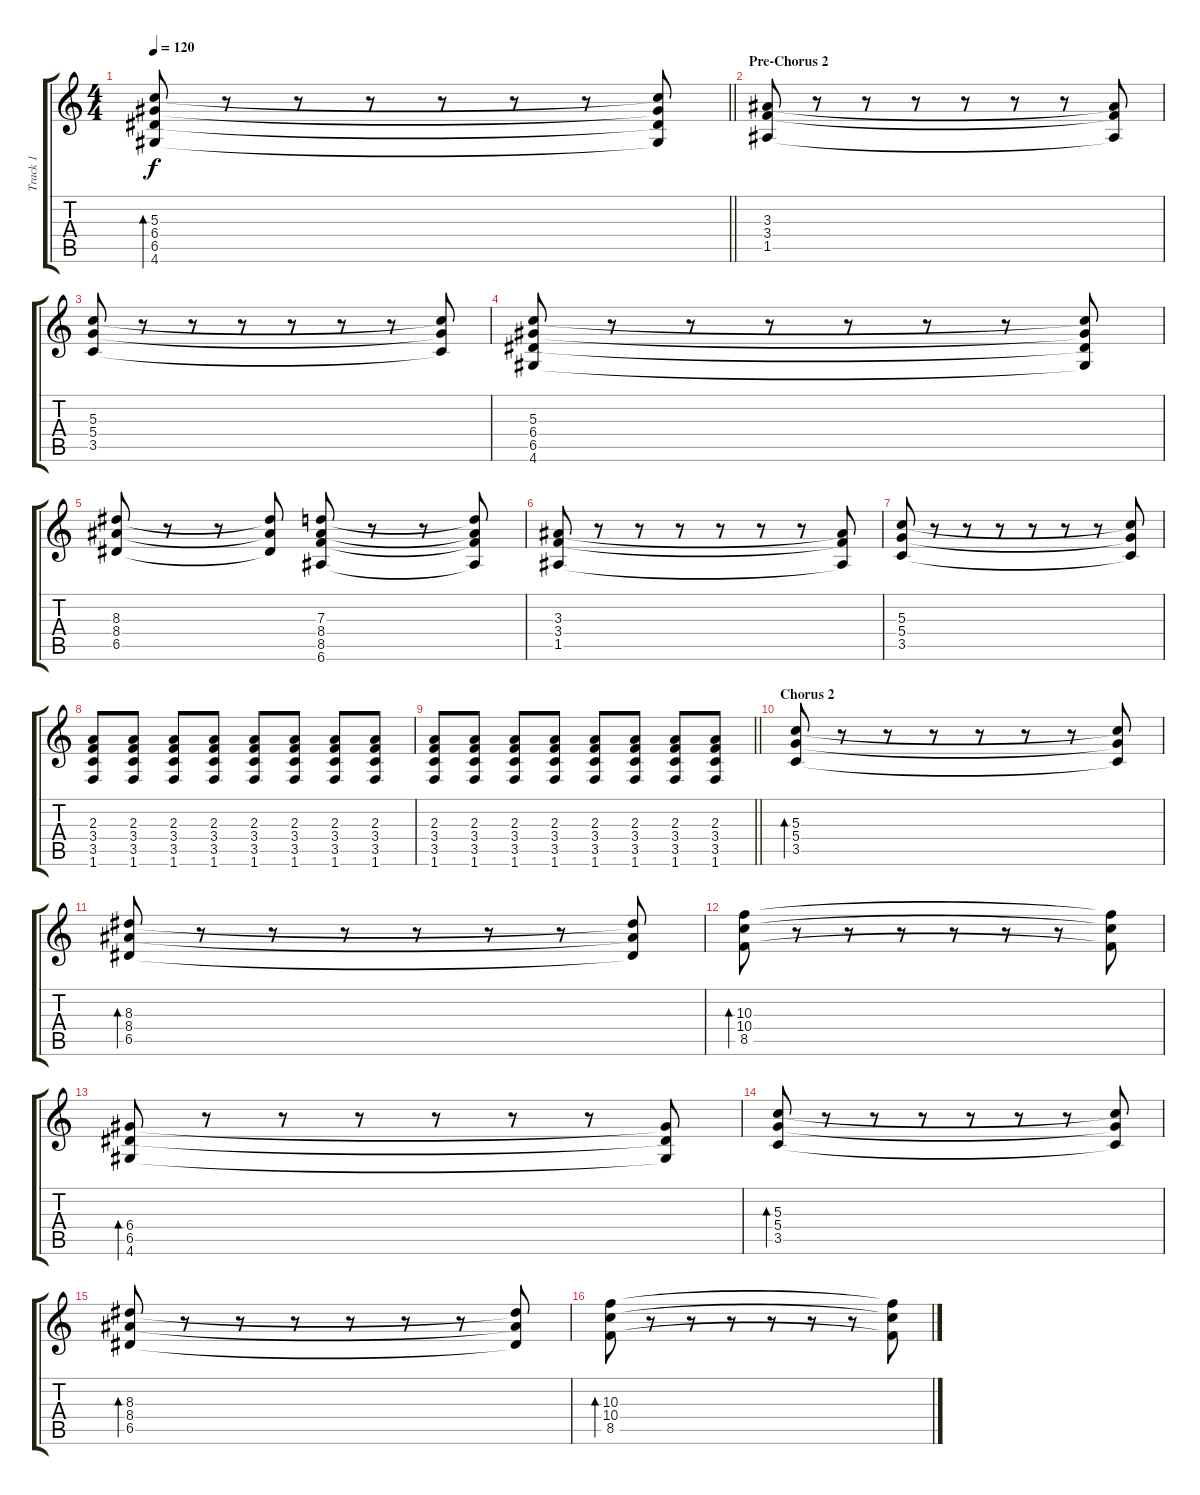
\track ("Track 1" "Track 1") {instrument acousticguitarsteel}
\staff {score tabs}
\tuning (E4 B3 G3 D3 A2 E2) {hide}
\ts (4 4)
\tempo 120
\clef g2
\barLineRight lightlight
\ks c
(5.3 6.4 6.5 4.6).8{bd 480 dy f} r.8 r.8 r.8 r.8 r.8 r.8 (5.3{t} 6.4{t} 6.5{t} 4.6{t}).8 |
\section ("" "Pre-Chorus 2")
(3.3 3.4 1.5).8 r.8 r.8 r.8 r.8 r.8 r.8 (3.3{t} 3.4{t} 1.5{t}).8 |
(5.3 5.4 3.5).8 r.8 r.8 r.8 r.8 r.8 r.8 (5.3{t} 5.4{t} 3.5{t}).8 |
(5.3 6.4 6.5 4.6).8 r.8 r.8 r.8 r.8 r.8 r.8 (5.3{t} 6.4{t} 6.5{t} 4.6{t}).8 |
(8.3 8.4 6.5).8 r.8 r.8 (8.3{t} 8.4{t} 6.5{t}).8 (7.3 8.4 8.5 6.6).8 r.8 r.8 (7.3{t} 8.4{t} 8.5{t} 6.6{t}).8 |
(3.3 3.4 1.5).8 r.8 r.8 r.8 r.8 r.8 r.8 (3.3{t} 3.4{t} 1.5{t}).8 |
(5.3 5.4 3.5).8 r.8 r.8 r.8 r.8 r.8 r.8 (5.3{t} 5.4{t} 3.5{t}).8 |
(2.3 3.4 3.5 1.6).8 (2.3 3.4 3.5 1.6).8 (2.3 3.4 3.5 1.6).8 (2.3 3.4 3.5 1.6).8 (2.3 3.4 3.5 1.6).8 (2.3 3.4 3.5 1.6).8 (2.3 3.4 3.5 1.6).8 (2.3 3.4 3.5 1.6).8 |
\barLineRight lightlight
(2.3 3.4 3.5 1.6).8 (2.3 3.4 3.5 1.6).8 (2.3 3.4 3.5 1.6).8 (2.3 3.4 3.5 1.6).8 (2.3 3.4 3.5 1.6).8 (2.3 3.4 3.5 1.6).8 (2.3 3.4 3.5 1.6).8 (2.3 3.4 3.5 1.6).8 |
\section ("" "Chorus 2")
(5.3 5.4 3.5).8{bd 480} r.8 r.8 r.8 r.8 r.8 r.8 (5.3{t} 5.4{t} 3.5{t}).8 |
(8.3 8.4 6.5).8{bd 480} r.8 r.8 r.8 r.8 r.8 r.8 (8.3{t} 8.4{t} 6.5{t}).8 |
(10.3 10.4 8.5).8{bd 480} r.8 r.8 r.8 r.8 r.8 r.8 (10.3{t} 10.4{t} 8.5{t}).8 |
(6.4 6.5 4.6).8{bd 480} r.8 r.8 r.8 r.8 r.8 r.8 (6.4{t} 6.5{t} 4.6{t}).8 |
(5.3 5.4 3.5).8{bd 480} r.8 r.8 r.8 r.8 r.8 r.8 (5.3{t} 5.4{t} 3.5{t}).8 |
(8.3 8.4 6.5).8{bd 480} r.8 r.8 r.8 r.8 r.8 r.8 (8.3{t} 8.4{t} 6.5{t}).8 |
(10.3 10.4 8.5).8{bd 480} r.8 r.8 r.8 r.8 r.8 r.8 (10.3{t} 10.4{t} 8.5{t}).8
